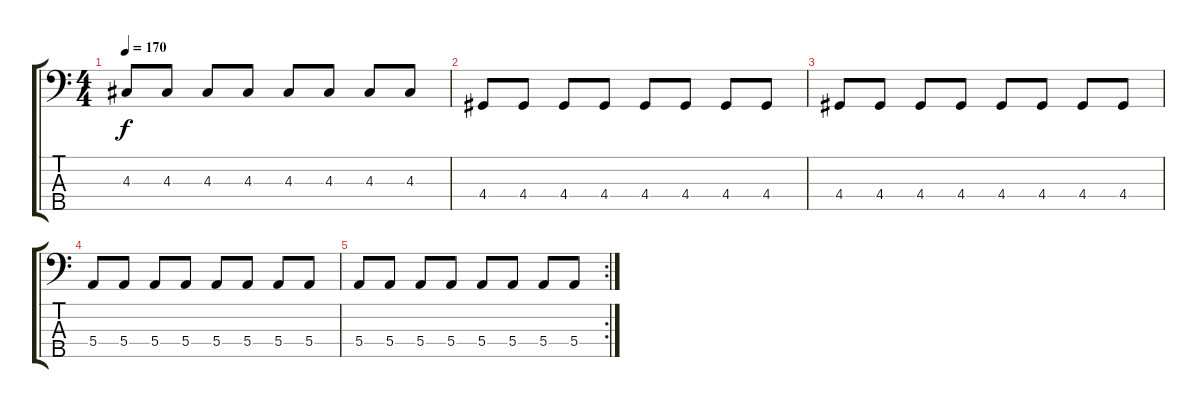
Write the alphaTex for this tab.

\track "" {instrument electricbassfinger}
\staff {score tabs}
\tuning (G2 D2 A1 E1 B0) {hide}
\ts (4 4)
\tempo 170
\clef f4
\ks c
4.3.8{dy f} 4.3.8 4.3.8 4.3.8 4.3.8 4.3.8 4.3.8 4.3.8 |
4.4.8 4.4.8 4.4.8 4.4.8 4.4.8 4.4.8 4.4.8 4.4.8 |
4.4.8 4.4.8 4.4.8 4.4.8 4.4.8 4.4.8 4.4.8 4.4.8 |
5.4.8 5.4.8 5.4.8 5.4.8 5.4.8 5.4.8 5.4.8 5.4.8 |
\rc 2
5.4.8 5.4.8 5.4.8 5.4.8 5.4.8 5.4.8 5.4.8 5.4.8
